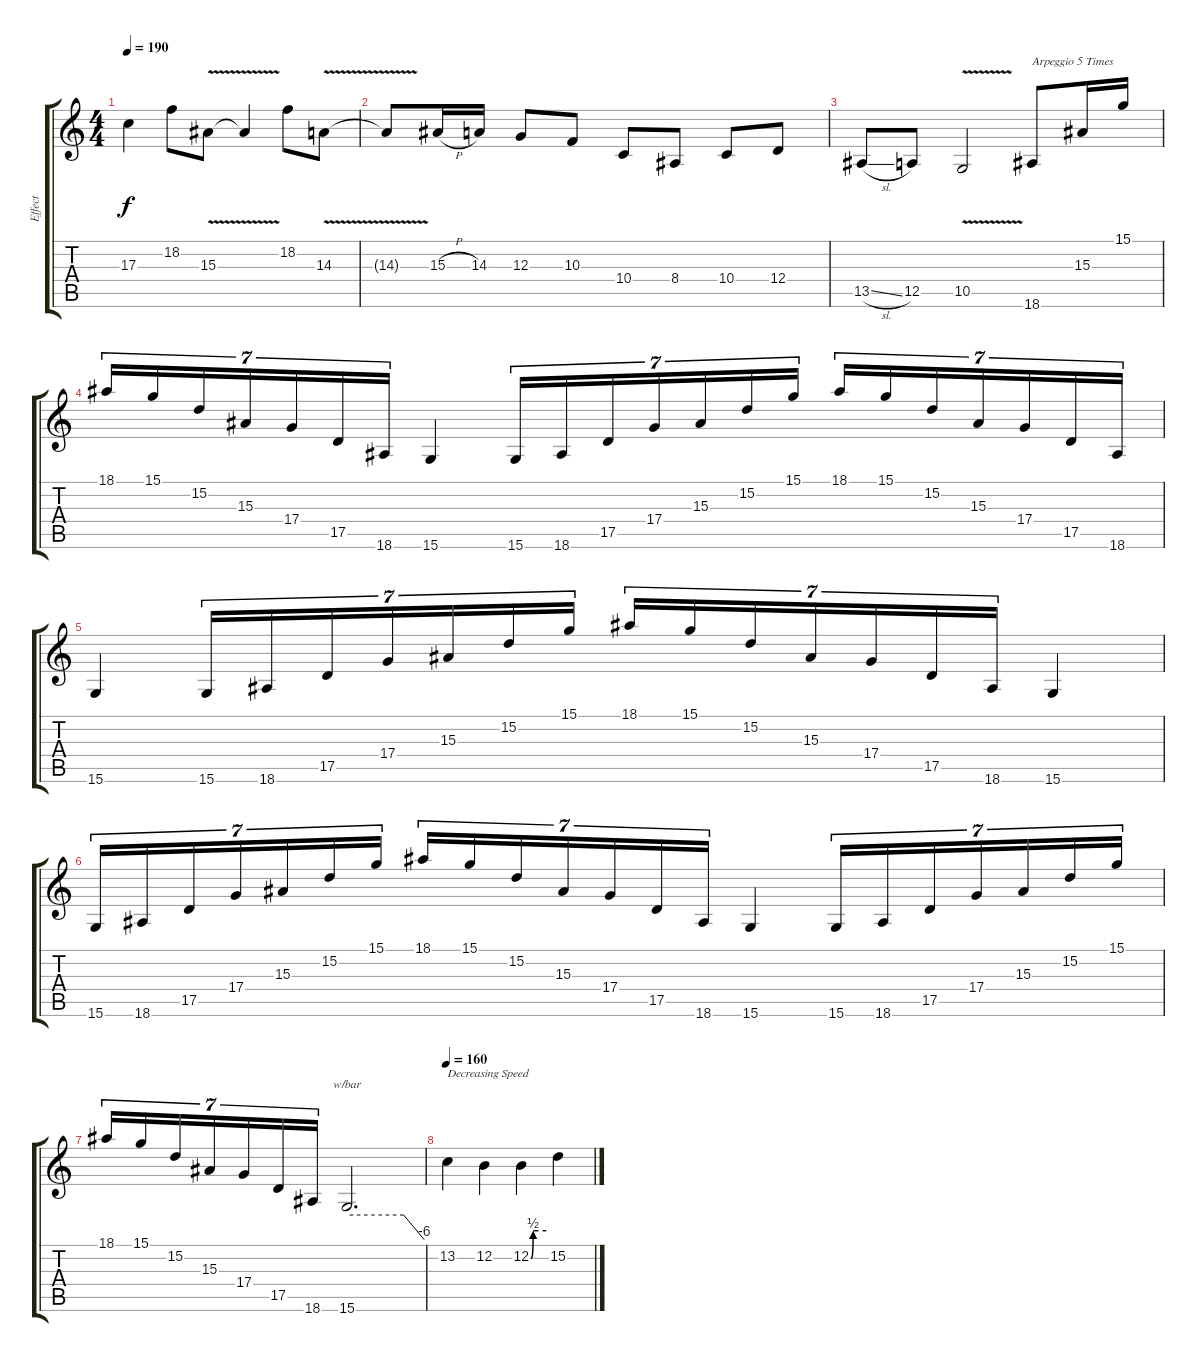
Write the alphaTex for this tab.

\track ("Effect" "Effect") {instrument tremolostrings}
\staff {score tabs}
\tuning (E4 B3 G3 D3 A2 E2) {hide}
\ts (4 4)
\tempo 190
\clef g2
\ks c
17.3{t}.4{dy f} 18.2.8 15.3{v}.8 15.3{t}.4 18.2.8 14.3{v}.8 |
14.3{t}.8 15.3{h}.16 14.3.16 12.3.8 10.3.8 10.4.8 8.4.8 10.4.8 12.4.8 |
13.5{sl}.8 12.5.8 10.5{v}.2 18.6.8{txt "Arpeggio 5 Times"} 15.3.16 15.1.16 |
18.1.16{tu (7 4)} 15.1.16{tu (7 4)} 15.2.16{tu (7 4)} 15.3.16{tu (7 4)} 17.4.16{tu (7 4)} 17.5.16{tu (7 4)} 18.6.16{tu (7 4)} 15.6.4 15.6.16{tu (7 4)} 18.6.16{tu (7 4)} 17.5.16{tu (7 4)} 17.4.16{tu (7 4)} 15.3.16{tu (7 4)} 15.2.16{tu (7 4)} 15.1.16{tu (7 4)} 18.1.16{tu (7 4)} 15.1.16{tu (7 4)} 15.2.16{tu (7 4)} 15.3.16{tu (7 4)} 17.4.16{tu (7 4)} 17.5.16{tu (7 4)} 18.6.16{tu (7 4)} |
15.6.4 15.6.16{tu (7 4)} 18.6.16{tu (7 4)} 17.5.16{tu (7 4)} 17.4.16{tu (7 4)} 15.3.16{tu (7 4)} 15.2.16{tu (7 4)} 15.1.16{tu (7 4)} 18.1.16{tu (7 4)} 15.1.16{tu (7 4)} 15.2.16{tu (7 4)} 15.3.16{tu (7 4)} 17.4.16{tu (7 4)} 17.5.16{tu (7 4)} 18.6.16{tu (7 4)} 15.6.4 |
15.6.16{tu (7 4)} 18.6.16{tu (7 4)} 17.5.16{tu (7 4)} 17.4.16{tu (7 4)} 15.3.16{tu (7 4)} 15.2.16{tu (7 4)} 15.1.16{tu (7 4)} 18.1.16{tu (7 4)} 15.1.16{tu (7 4)} 15.2.16{tu (7 4)} 15.3.16{tu (7 4)} 17.4.16{tu (7 4)} 17.5.16{tu (7 4)} 18.6.16{tu (7 4)} 15.6.4 15.6.16{tu (7 4)} 18.6.16{tu (7 4)} 17.5.16{tu (7 4)} 17.4.16{tu (7 4)} 15.3.16{tu (7 4)} 15.2.16{tu (7 4)} 15.1.16{tu (7 4)} |
18.1.16{tu (7 4)} 15.1.16{tu (7 4)} 15.2.16{tu (7 4)} 15.3.16{tu (7 4)} 17.4.16{tu (7 4)} 17.5.16{tu (7 4)} 18.6.16{tu (7 4)} 15.6.2{d tbe (custom default 0 0 44 0 60 -24)} |
\tempo 160
13.2.4{txt "Decreasing Speed"} 12.2.4 12.2{be (custom 0 0 9 2 15 2 30 2 60 2)}.4 15.2.4
